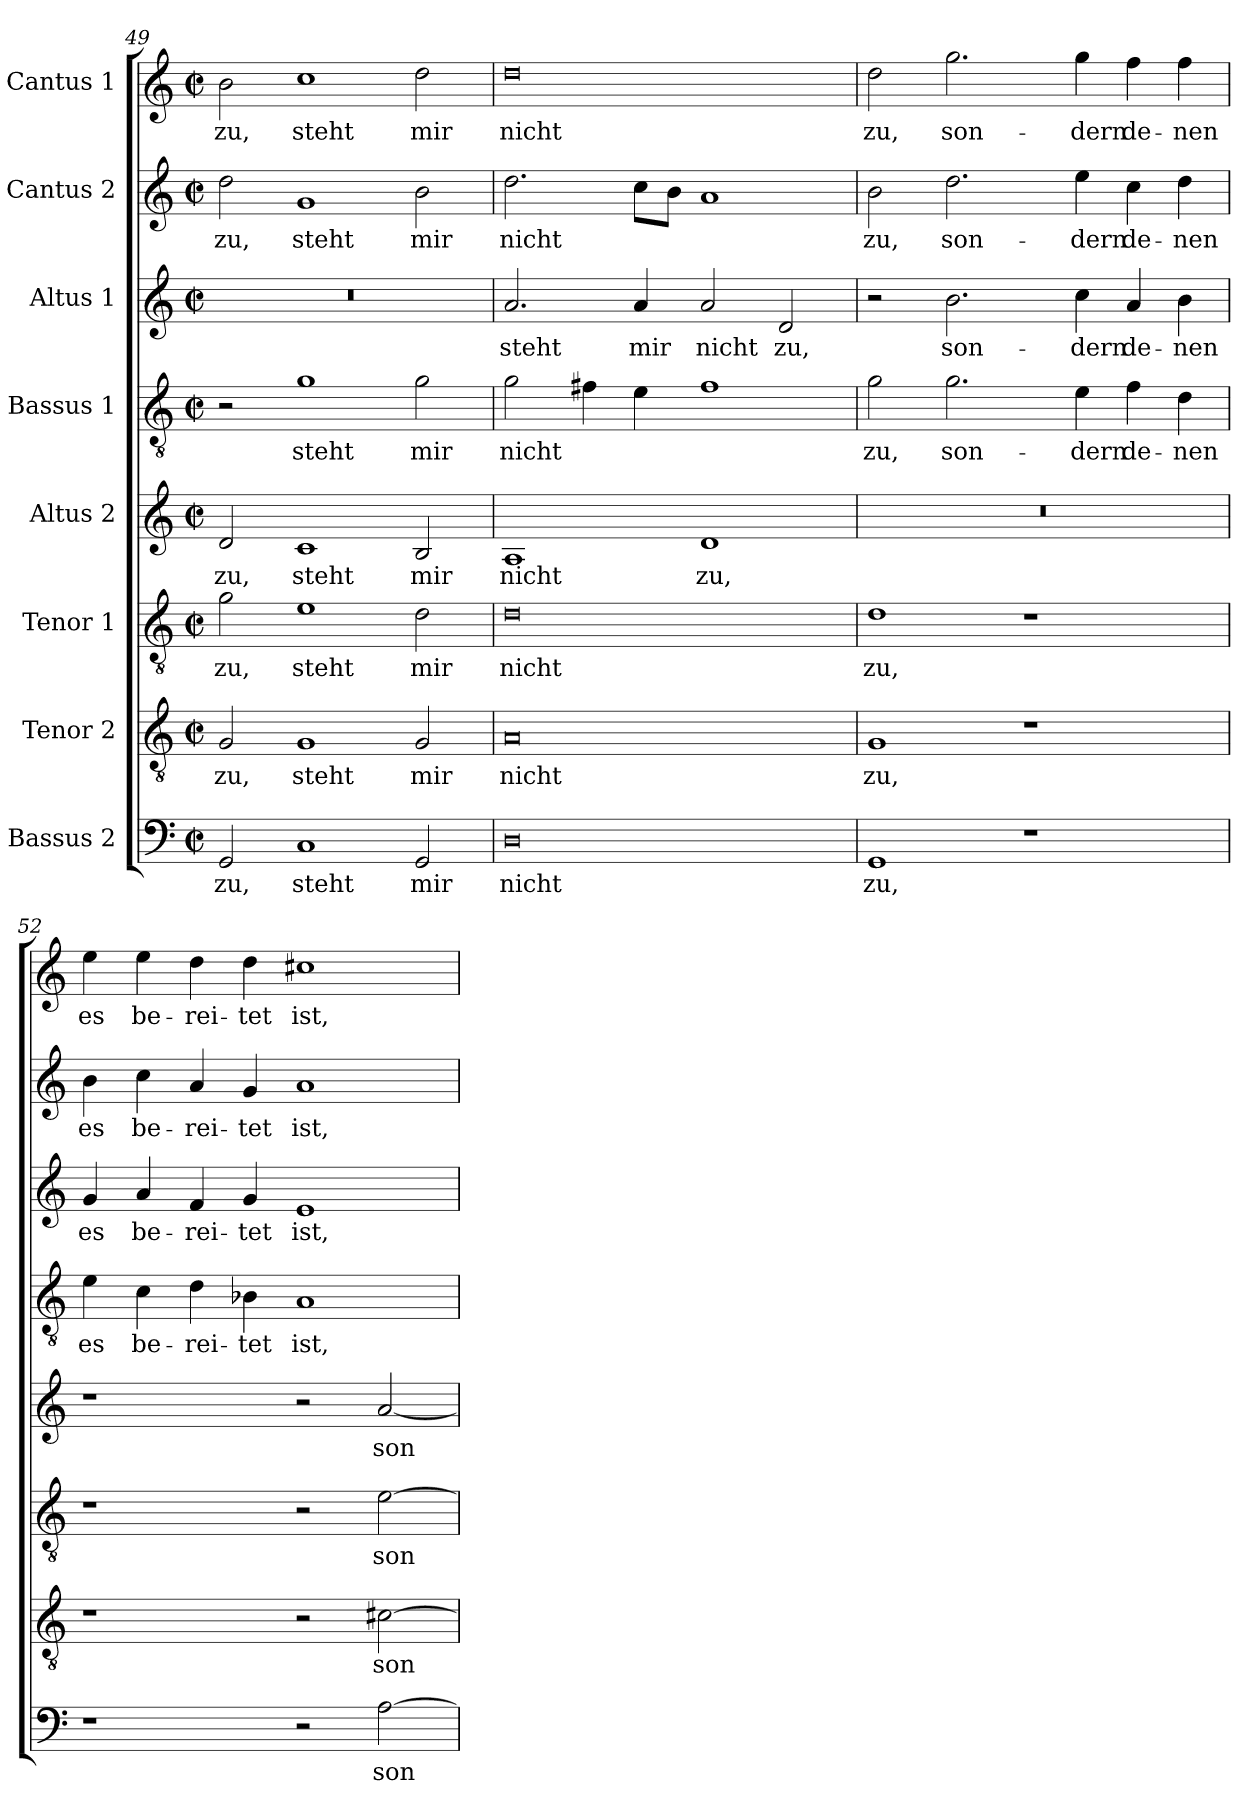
**kern	**text	**kern	**text	**kern	**text	**kern	**text	**kern	**text	**kern	**text	**kern	**text	**kern	**text
*part8	*part8	*part7	*part7	*part6	*part6	*part5	*part5	*part4	*part4	*part3	*part3	*part2	*part2	*part1	*part1
*staff8	*staff8	*staff7	*staff7	*staff6	*staff6	*staff5	*staff5	*staff4	*staff4	*staff3	*staff3	*staff2	*staff2	*staff1	*staff1
*I"Bassus 2	*	*I"Tenor 2	*	*I"Tenor 1	*	*I"Altus 2	*	*I"Bassus 1	*	*I"Altus 1	*	*I"Cantus 2	*	*I"Cantus 1	*
*clefF4	*	*clefGv2	*	*clefGv2	*	*clefG2	*	*clefGv2	*	*clefG2	*	*clefG2	*	*clefG2	*
*k[]	*	*k[]	*	*k[]	*	*k[]	*	*k[]	*	*k[]	*	*k[]	*	*k[]	*
*M4/2	*	*M4/2	*	*M4/2	*	*M4/2	*	*M4/2	*	*M4/2	*	*M4/2	*	*M4/2	*
*met(c|)	*	*met(c|)	*	*met(c|)	*	*met(c|)	*	*met(c|)	*	*met(c|)	*	*met(c|)	*	*met(c|)	*
=49	=49	=49	=49	=49	=49	=49	=49	=49	=49	=49	=49	=49	=49	=49	=49
!	!LO:LY:b	!	!LO:LY:b	!	!LO:LY:b	!	!LO:LY:b	!	!	!	!	!	!LO:LY:b	!	!LO:LY:b
2GG/	zu,	2G/	zu,	2g\	zu,	2d/	zu,	2r	.	0r	.	2dd\	zu,	2b\	zu,
!	!LO:LY:b	!	!LO:LY:b	!	!LO:LY:b	!	!LO:LY:b	!	!LO:LY:b	!	!	!	!LO:LY:b	!	!LO:LY:b
1C	steht	1G	steht	1e	steht	1c	steht	1g	steht	.	.	1g	steht	1cc	steht
!	!LO:LY:b	!	!LO:LY:b	!	!LO:LY:b	!	!LO:LY:b	!	!LO:LY:b	!	!	!	!LO:LY:b	!	!LO:LY:b
2GG/	mir	2G/	mir	2d\	mir	2B/	mir	2g\	mir	.	.	2b\	mir	2dd\	mir
=50	=50	=50	=50	=50	=50	=50	=50	=50	=50	=50	=50	=50	=50	=50	=50
!	!LO:LY:b	!	!LO:LY:b	!	!LO:LY:b	!	!LO:LY:b	!	!LO:LY:b	!	!LO:LY:b	!	!LO:LY:b	!	!LO:LY:b
0D	nicht	0A	nicht	0d	nicht	1A	nicht	2g\	nicht	2.a/	steht	2.dd\	nicht	0dd	nicht
.	.	.	.	.	.	.	.	4f#X\	.	.	.	.	.	.	.
!	!	!	!	!	!	!	!	!	!	!	!LO:LY:b	!	!	!	!
.	.	.	.	.	.	.	.	4e\	.	4a/	mir	8cc\L	.	.	.
.	.	.	.	.	.	.	.	.	.	.	.	8b\J	.	.	.
!	!	!	!	!	!	!	!LO:LY:b	!	!	!	!LO:LY:b	!	!	!	!
.	.	.	.	.	.	1d	zu,	1f#	.	2a/	nicht	1a	.	.	.
!	!	!	!	!	!	!	!	!	!	!	!LO:LY:b	!	!	!	!
.	.	.	.	.	.	.	.	.	.	2d/	zu,	.	.	.	.
!!LO:LB:g=z
=51	=51	=51	=51	=51	=51	=51	=51	=51	=51	=51	=51	=51	=51	=51	=51
!	!LO:LY:b	!	!LO:LY:b	!	!LO:LY:b	!	!	!	!LO:LY:b	!	!	!	!LO:LY:b	!	!LO:LY:b
1GG	zu,	1G	zu,	1d	zu,	0r	.	2g\	zu,	2r	.	2b\	zu,	2dd\	zu,
!	!	!	!	!	!	!	!	!	!LO:LY:b	!	!LO:LY:b	!	!LO:LY:b	!	!LO:LY:b
.	.	.	.	.	.	.	.	2.g\	son-	2.b\	son-	2.dd\	son-	2.gg\	son-
1r	.	1r	.	1r	.	.	.	.	.	.	.	.	.	.	.
!	!	!	!	!	!	!	!	!	!LO:LY:b	!	!LO:LY:b	!	!LO:LY:b	!	!LO:LY:b
.	.	.	.	.	.	.	.	4e\	-dern	4cc\	-dern	4ee\	-dern	4gg\	-dern
!	!	!	!	!	!	!	!	!	!LO:LY:b	!	!LO:LY:b	!	!LO:LY:b	!	!LO:LY:b
.	.	.	.	.	.	.	.	4f\	de-	4a/	de-	4cc\	de-	4ff\	de-
!	!	!	!	!	!	!	!	!	!LO:LY:b	!	!LO:LY:b	!	!LO:LY:b	!	!LO:LY:b
.	.	.	.	.	.	.	.	4d\	-nen	4b\	-nen	4dd\	-nen	4ff\	-nen
=52	=52	=52	=52	=52	=52	=52	=52	=52	=52	=52	=52	=52	=52	=52	=52
!	!	!	!	!	!	!	!	!	!LO:LY:b	!	!LO:LY:b	!	!LO:LY:b	!	!LO:LY:b
1r	.	1r	.	1r	.	1r	.	4e\	es	4g/	es	4b\	es	4ee\	es
!	!	!	!	!	!	!	!	!	!LO:LY:b	!	!LO:LY:b	!	!LO:LY:b	!	!LO:LY:b
.	.	.	.	.	.	.	.	4c\	be-	4a/	be-	4cc\	be-	4ee\	be-
!	!	!	!	!	!	!	!	!	!LO:LY:b	!	!LO:LY:b	!	!LO:LY:b	!	!LO:LY:b
.	.	.	.	.	.	.	.	4d\	-rei-	4f/	-rei-	4a/	-rei-	4dd\	-rei-
!	!	!	!	!	!	!	!	!	!LO:LY:b	!	!LO:LY:b	!	!LO:LY:b	!	!LO:LY:b
.	.	.	.	.	.	.	.	4B-X\	-tet	4g/	-tet	4g/	-tet	4dd\	-tet
!	!	!	!	!	!	!	!	!	!LO:LY:b	!	!LO:LY:b	!	!LO:LY:b	!	!LO:LY:b
2r	.	2r	.	2r	.	2r	.	1A	ist,	1e	ist,	1a	ist,	1cc#X	ist,
!	!LO:LY:b	!	!LO:LY:b	!	!LO:LY:b	!	!LO:LY:b	!	!	!	!	!	!	!	!
[2A\	son-	[2c#X\	son-	[2e\	son-	[2a/	son-	.	.	.	.	.	.	.	.
=	=	=	=	=	=	=	=	=	=	=	=	=	=	=	=
*-	*-	*-	*-	*-	*-	*-	*-	*-	*-	*-	*-	*-	*-	*-	*-
